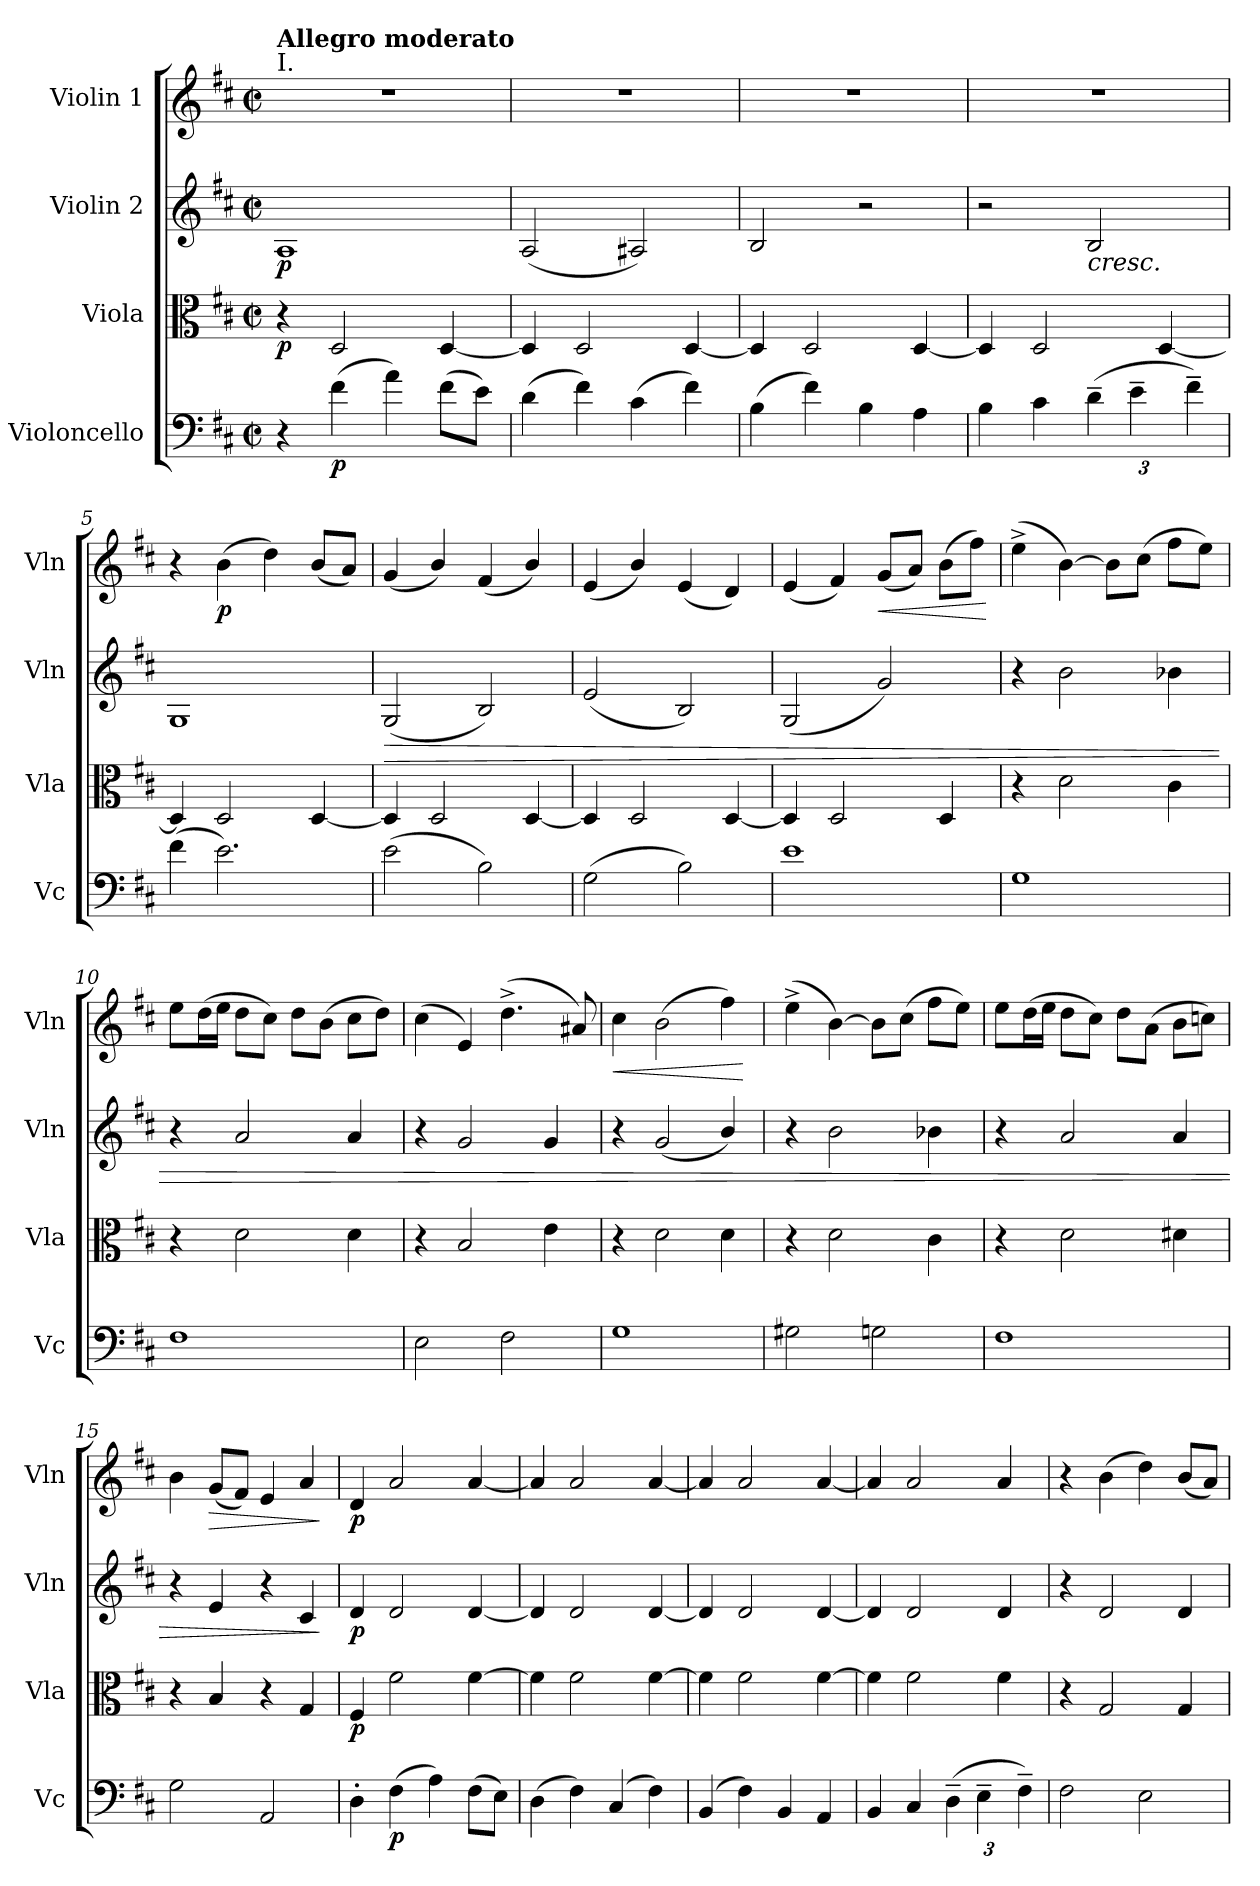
**kern	**dynam	**kern	**dynam	**kern	**dynam	**kern	**dynam
*part4	*part4	*part3	*part3	*part2	*part2	*part1	*part1
*staff4	*staff4	*staff3	*staff3	*staff2	*staff2	*staff1	*staff1
*I"Violoncello	*	*I"Viola	*	*I"Violin 2	*	*I"Violin 1	*
*I'Vc	*	*I'Vla	*	*I'Vln	*	*I'Vln	*
*clefF4	*	*clefC3	*	*clefG2	*	*clefG2	*
*k[f#c#]	*	*k[f#c#]	*	*k[f#c#]	*	*k[f#c#]	*
*M2/2	*	*M2/2	*	*M2/2	*	*M2/2	*
*met(c|)	*	*met(c|)	*	*met(c|)	*	*met(c|)	*
*MM168	*	*MM168	*	*MM168	*	*MM168	*
=1	=1	=1	=1	=1	=1	=1	=1
!	!	!	!	!	!	!LO:TX:a:t=I.	!
!	!	!	!	!	!	!LO:TX:a:B:t=Allegro moderato	!
!	!	!	!LO:DY:b	!	!LO:DY:b	!	!
4r	.	4r	p	1A	p	1r	.
!	!LO:DY:b	!	!	!	!	!	!
(4f#\	p	2D/	.	.	.	.	.
4a\)	.	.	.	.	.	.	.
(8f#\L	.	[4D/	.	.	.	.	.
8e\J)	.	.	.	.	.	.	.
=2	=2	=2	=2	=2	=2	=2	=2
(4d\	.	4D/]	.	(2A/	.	1r	.
4f#\)	.	2D/	.	.	.	.	.
(4c#\	.	.	.	2A#X/)	.	.	.
4f#\)	.	[4D/	.	.	.	.	.
=3	=3	=3	=3	=3	=3	=3	=3
(4B\	.	4D/]	.	2B/	.	1r	.
4f#\)	.	2D/	.	.	.	.	.
4B\	.	.	.	2r	.	.	.
4A\	.	[4D/	.	.	.	.	.
=4	=4	=4	=4	=4	=4	=4	=4
4B\	.	4D/]	.	2r	.	1r	.
4c#\	.	2D/	.	.	.	.	.
*Xbrackettup	*	*	*	*	*	*	*
!	!	!	!	!	!LO:HP:b	!	!
(6d~\	.	.	.	2B/	<	.	.
6e~\	.	.	.	.	.	.	.
.	.	[4D/	.	.	.	.	.
6f#~\)	.	.	.	.	.	.	.
=5	=5	=5	=5	=5	=5	=5	=5
*	*	*	*	*^	*	*	*
(4f#\	.	4D/]	.	1G	4ryy	.	4r	.
!	!	!	!	!	!	!	!	!LO:DY:b
2.e\)	.	2D/	.	.	2.ryy	.	(4b\	p
.	.	.	.	.	.	.	4dd\)	.
.	.	[4D/	.	.	.	.	(8b/L	.
.	.	.	.	.	.	.	8a/J)	.
*	*	*	*	*v	*v	*	*	*
=6	=6	=6	=6	=6	=6	=6	=6
!	!	!	!	!	!LO:HP:b	!	!
(2e\	.	4D/]	.	(2G/	>	(4g/	.
.	.	2D/	.	.	.	4b/)	.
2B\)	.	.	.	2B/)	.	(4f#/	.
.	.	[4D/	.	.	.	4b/)	.
=7	=7	=7	=7	=7	=7	=7	=7
(2G\	.	4D/]	.	(2e/	.	(4e/	.
.	.	2D/	.	.	.	4b/)	.
2B\)	.	.	.	2B/)	[	(4e/	.
.	.	[4D/	.	.	.	4d/)	.
!!LO:LB:g=z
=8	=8	=8	=8	=8	=8	=8	=8
1e	.	4D/]	.	(2G/	.	(4e/	.
.	.	2D/	.	.	.	4f#/)	.
!	!	!	!	!	!	!	!LO:HP:b
.	.	.	.	2g/)	.	(8g/L	<
.	.	.	.	.	.	8a/J)	.
.	.	4D/	.	.	.	(8b\L	.
.	.	.	.	.	.	8ff#\J)	.
.	.	.	.	.	.	.	[
=9	=9	=9	=9	=9	=9	=9	=9
1G	.	4r	.	4r	.	(4ee^\	.
.	.	2d\	.	2b\	.	[4b\)	.
.	.	.	.	.	.	8b\L]	.
.	.	.	.	.	.	(8cc#\J	.
.	.	4c#\	.	4b-X\	.	8ff#\L	.
.	.	.	.	.	.	8ee\J)	.
=10	=10	=10	=10	=10	=10	=10	=10
1F#	.	4r	.	4r	.	8ee\L	.
.	.	.	.	.	.	(16dd\L	.
.	.	.	.	.	.	16ee\JJ	.
.	.	2d\	.	2a/	.	8dd\L	.
.	.	.	.	.	.	8cc#\J)	.
.	.	.	.	.	.	8dd\L	.
.	.	.	.	.	.	(8b\J	.
.	.	4d\	.	4a/	.	8cc#\L	.
.	.	.	.	.	.	8dd\J)	.
=11	=11	=11	=11	=11	=11	=11	=11
2E\	.	4r	.	4r	.	(4cc#\	.
.	.	2B/	.	2g/	.	4e/)	.
2F#\	.	.	.	.	.	(4.dd^\	.
.	.	4e\	.	4g/	.	.	.
.	.	.	.	.	.	8a#X/)	.
=12	=12	=12	=12	=12	=12	=12	=12
!	!	!	!	!	!	!	!LO:HP:b
1G	.	4r	.	4r	.	4cc#\	<
.	.	2d\	.	(2g/	.	(2b\	.
.	.	4d\	.	4b/)	.	4ff#\)	.
.	.	.	.	.	.	.	[
=13	=13	=13	=13	=13	=13	=13	=13
2G#X\	.	4r	.	4r	.	(4ee^\	.
.	.	2d\	.	2b\	.	[4b\)	.
2Gn\	.	.	.	.	.	8b\L]	.
.	.	.	.	.	.	(8cc#\J	.
.	.	4c#\	.	4b-X\	.	8ff#\L	.
.	.	.	.	.	.	8ee\J)	.
!!LO:LB:g=z
=14	=14	=14	=14	=14	=14	=14	=14
1F#	.	4r	.	4r	.	8ee\L	.
.	.	.	.	.	.	(16dd\L	.
.	.	.	.	.	.	16ee\JJ	.
.	.	2d\	.	2a/	.	8dd\L	.
.	.	.	.	.	.	8cc#\J)	.
.	.	.	.	.	.	8dd\L	.
.	.	.	.	.	.	(8a\J	.
.	.	4d#X\	.	4a/	.	8b\L	.
.	.	.	.	.	.	8ccn\J)	.
!!LO:LB:g=z
=15	=15	=15	=15	=15	=15	=15	=15
2G\	.	4r	.	4r	.	4b\	.
!	!	!	!	!	!	!	!LO:HP:b
.	.	4B/	.	4e/	.	(8g/L	>
.	.	.	.	.	.	8f#/J)	.
2AA/	.	4r	.	4r	.	4e/	.
.	.	4G/	.	4c#/	.	4a/	.
.	.	.	.	.	]	.	]
=16	=16	=16	=16	=16	=16	=16	=16
!	!	!	!LO:DY:b	!	!LO:DY:b	!	!LO:DY:b
4D'\	.	4F#/	p	4d/	p	4d/	p
!	!LO:DY:b	!	!	!	!	!	!
(4F#\	p	2f#\	.	2d/	.	2a/	.
4A\)	.	.	.	.	.	.	.
(8F#\L	.	[4f#\	.	[4d/	.	[4a/	.
8E\J)	.	.	.	.	.	.	.
=17	=17	=17	=17	=17	=17	=17	=17
(4D\	.	4f#\]	.	4d/]	.	4a/]	.
4F#\)	.	2f#\	.	2d/	.	2a/	.
(4C#/	.	.	.	.	.	.	.
4F#\)	.	[4f#\	.	[4d/	.	[4a/	.
=18	=18	=18	=18	=18	=18	=18	=18
(4BB/	.	4f#\]	.	4d/]	.	4a/]	.
4F#\)	.	2f#\	.	2d/	.	2a/	.
4BB/	.	.	.	.	.	.	.
4AA/	.	[4f#\	.	[4d/	.	[4a/	.
=19	=19	=19	=19	=19	=19	=19	=19
4BB/	.	4f#\]	.	4d/]	.	4a/]	.
4C#/	.	2f#\	.	2d/	.	2a/	.
(6D~\	.	.	.	.	.	.	.
6E~\	.	.	.	.	.	.	.
.	.	4f#\	.	4d/	.	4a/	.
6F#~\)	.	.	.	.	.	.	.
=20	=20	=20	=20	=20	=20	=20	=20
2F#\	.	4r	.	4r	.	4r	.
.	.	2G/	.	2d/	.	(4b\	.
2E\	.	.	.	.	.	4dd\)	.
.	.	4G/	.	4d/	.	(8b/L	.
.	.	.	.	.	.	8a/J)	.
=	=	=	=	=	=	=	=
*-	*-	*-	*-	*-	*-	*-	*-
